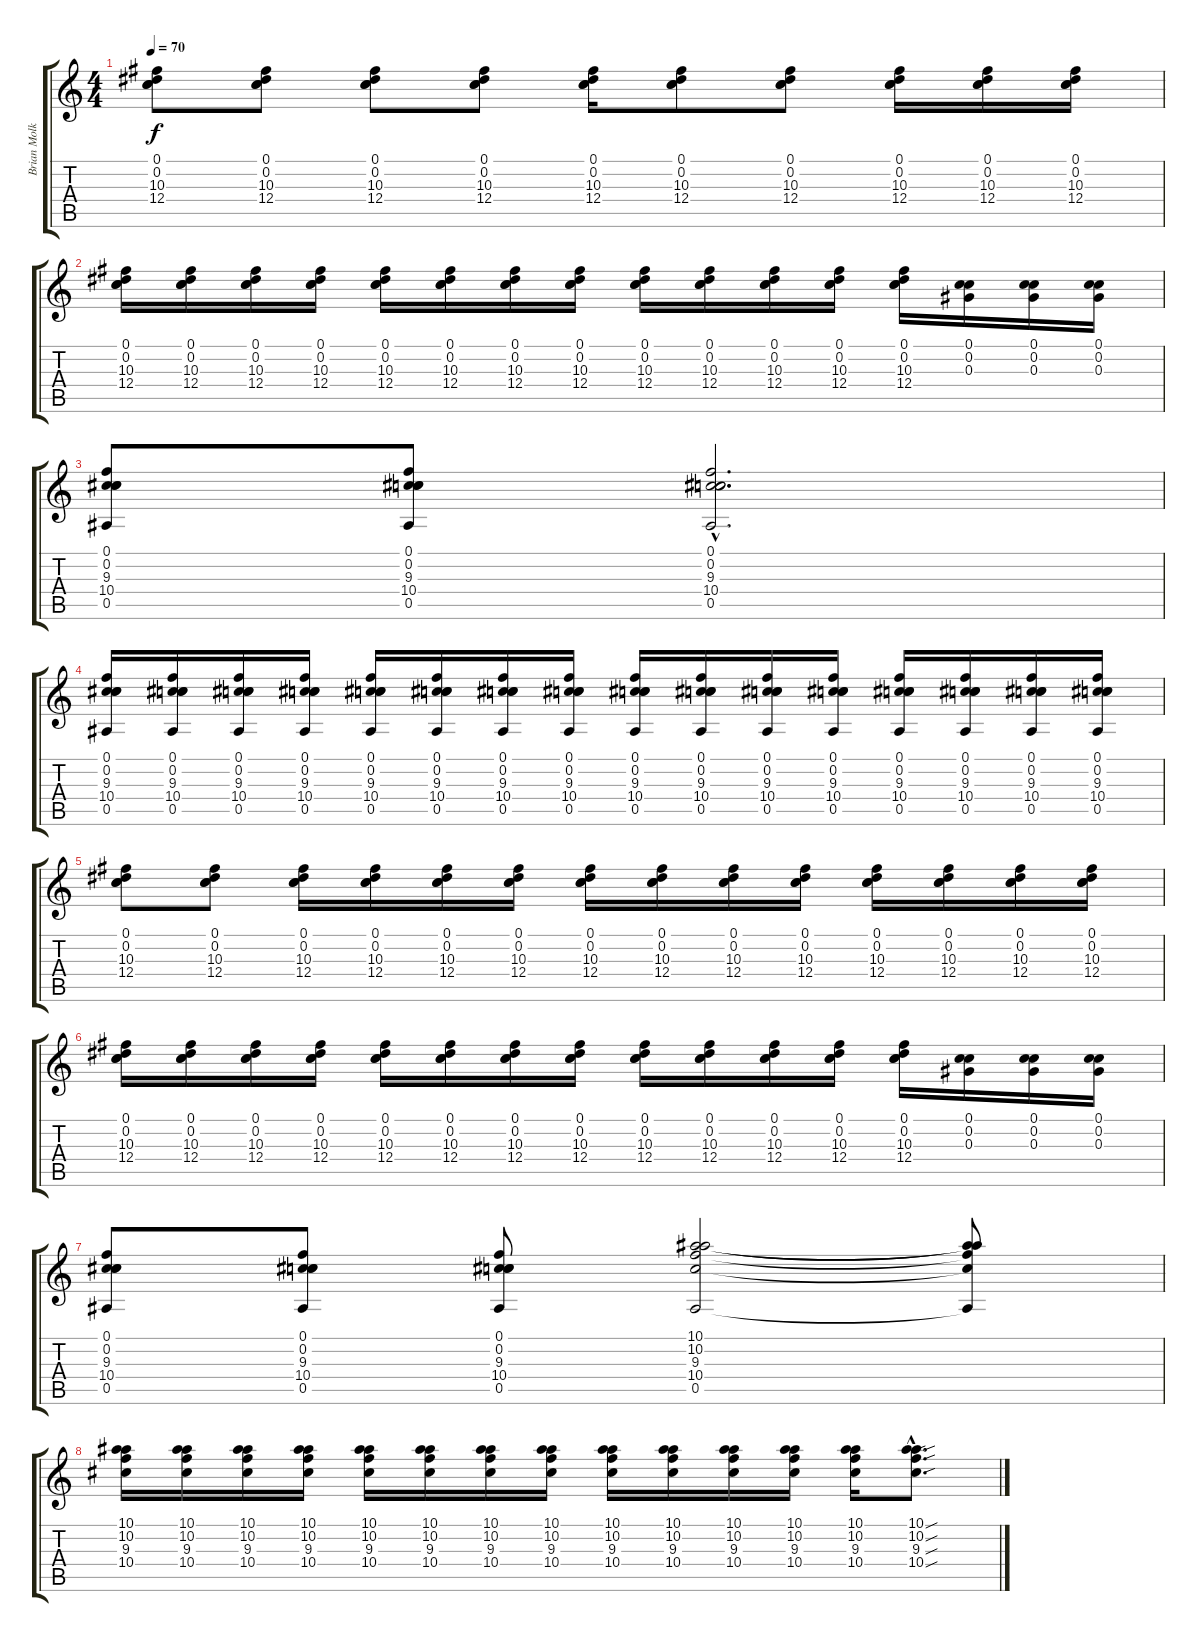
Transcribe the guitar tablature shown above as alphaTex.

\track ("Brian Molko" "Brian Molk") {instrument electricguitarclean}
\staff {score tabs}
\tuning (C4 C4 Ab3 Eb3 Bb2 F2) {hide}
\ts (4 4)
\tempo 70
\clef g2
\ks c
(0.1 0.2 10.3 12.4).8{dy f} (0.1 0.2 10.3 12.4).8 (0.1 0.2 10.3 12.4).8 (0.1 0.2 10.3 12.4).8 (0.1 0.2 10.3 12.4).16 (0.1 0.2 10.3 12.4).8 (0.1 0.2 10.3 12.4).8 (0.1 0.2 10.3 12.4).16 (0.1 0.2 10.3 12.4).16 (0.1 0.2 10.3 12.4).16 |
(0.1 0.2 10.3 12.4).16 (0.1 0.2 10.3 12.4).16 (0.1 0.2 10.3 12.4).16 (0.1 0.2 10.3 12.4).16 (0.1 0.2 10.3 12.4).16 (0.1 0.2 10.3 12.4).16 (0.1 0.2 10.3 12.4).16 (0.1 0.2 10.3 12.4).16 (0.1 0.2 10.3 12.4).16 (0.1 0.2 10.3 12.4).16 (0.1 0.2 10.3 12.4).16 (0.1 0.2 10.3 12.4).16 (0.1 0.2 10.3 12.4).16 (0.1 0.2 0.3).16 (0.1 0.2 0.3).16 (0.1 0.2 0.3).16 |
(0.1 0.2 9.3 10.4 0.5).8 (0.1 0.2 9.3 10.4 0.5).8 (0.1{hac} 0.2{hac} 9.3{hac} 10.4{hac} 0.5{hac}).2{d} |
(0.1 0.2 9.3 10.4 0.5).16 (0.1 0.2 9.3 10.4 0.5).16 (0.1 0.2 9.3 10.4 0.5).16 (0.1 0.2 9.3 10.4 0.5).16 (0.1 0.2 9.3 10.4 0.5).16 (0.1 0.2 9.3 10.4 0.5).16 (0.1 0.2 9.3 10.4 0.5).16 (0.1 0.2 9.3 10.4 0.5).16 (0.1 0.2 9.3 10.4 0.5).16 (0.1 0.2 9.3 10.4 0.5).16 (0.1 0.2 9.3 10.4 0.5).16 (0.1 0.2 9.3 10.4 0.5).16 (0.1 0.2 9.3 10.4 0.5).16 (0.1 0.2 9.3 10.4 0.5).16 (0.1 0.2 9.3 10.4 0.5).16 (0.1 0.2 9.3 10.4 0.5).16 |
(0.1 0.2 10.3 12.4).8 (0.1 0.2 10.3 12.4).8 (0.1 0.2 10.3 12.4).16 (0.1 0.2 10.3 12.4).16 (0.1 0.2 10.3 12.4).16 (0.1 0.2 10.3 12.4).16 (0.1 0.2 10.3 12.4).16 (0.1 0.2 10.3 12.4).16 (0.1 0.2 10.3 12.4).16 (0.1 0.2 10.3 12.4).16 (0.1 0.2 10.3 12.4).16 (0.1 0.2 10.3 12.4).16 (0.1 0.2 10.3 12.4).16 (0.1 0.2 10.3 12.4).16 |
(0.1 0.2 10.3 12.4).16 (0.1 0.2 10.3 12.4).16 (0.1 0.2 10.3 12.4).16 (0.1 0.2 10.3 12.4).16 (0.1 0.2 10.3 12.4).16 (0.1 0.2 10.3 12.4).16 (0.1 0.2 10.3 12.4).16 (0.1 0.2 10.3 12.4).16 (0.1 0.2 10.3 12.4).16 (0.1 0.2 10.3 12.4).16 (0.1 0.2 10.3 12.4).16 (0.1 0.2 10.3 12.4).16 (0.1 0.2 10.3 12.4).16 (0.1 0.2 0.3).16 (0.1 0.2 0.3).16 (0.1 0.2 0.3).16 |
(0.1 0.2 9.3 10.4 0.5).8 (0.1 0.2 9.3 10.4 0.5).8 (0.1 0.2 9.3 10.4 0.5).8 (10.1 10.2 9.3 10.4 0.5).2 (10.1{t} 10.2{t} 9.3{t} 10.4{t} 0.5{t}).8 |
(10.1 10.2 9.3 10.4).16 (10.1 10.2 9.3 10.4).16 (10.1 10.2 9.3 10.4).16 (10.1 10.2 9.3 10.4).16 (10.1 10.2 9.3 10.4).16 (10.1 10.2 9.3 10.4).16 (10.1 10.2 9.3 10.4).16 (10.1 10.2 9.3 10.4).16 (10.1 10.2 9.3 10.4).16 (10.1 10.2 9.3 10.4).16 (10.1 10.2 9.3 10.4).16 (10.1 10.2 9.3 10.4).16 (10.1 10.2 9.3 10.4).16 (10.1{sou hac} 10.2{sou hac} 9.3{sou hac} 10.4{sou hac}).8{d}
